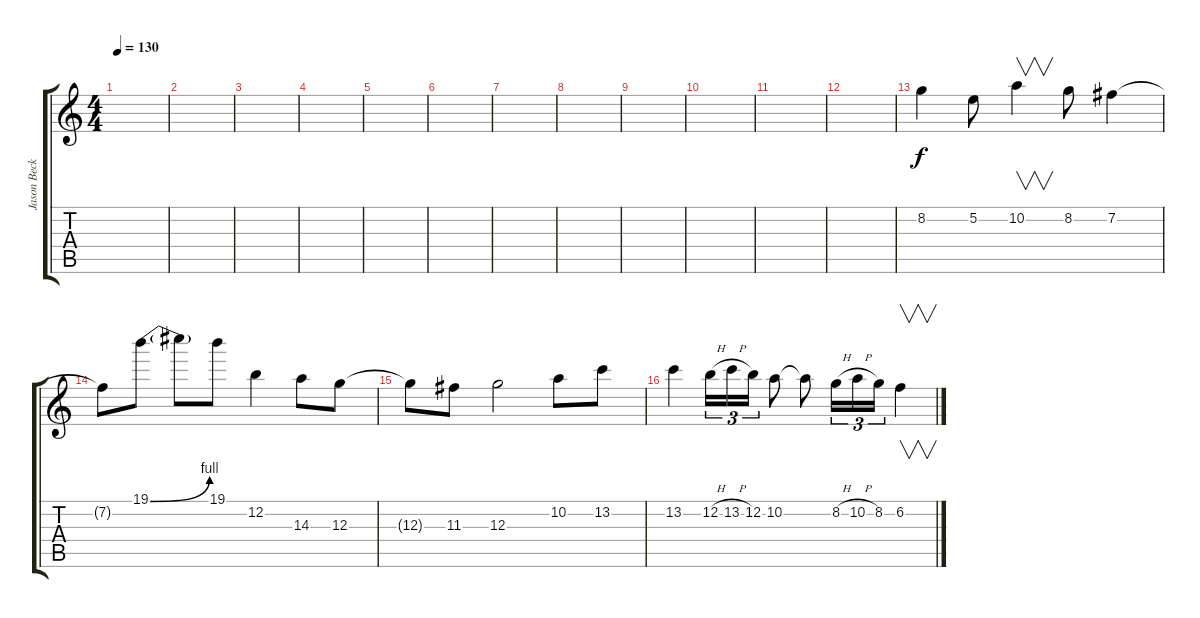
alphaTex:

\track ("Jason Becker" "Jason Beck") {instrument distortionguitar}
\staff {score tabs}
\tuning (E4 B3 G3 D3 A2 E2) {hide}
\ts (4 4)
\tempo 130
\clef g2
\ks c
|
|
|
|
|
|
|
|
|
|
|
|
8.2.4 5.2.8 10.2.4{v} 8.2.8 7.2.4 |
7.2{t}.8 19.1{be (bend 0 0 60 4)}.8 19.1{t}.8 19.1.8 12.2.4 14.3.8 12.3.8 |
12.3{t}.8 11.3.8 12.3.2 10.2.8 13.2.8 |
13.2.4 12.2{h}.16{tu (3 2)} 13.2{h}.16{tu (3 2)} 12.2.16{tu (3 2)} 10.2.8 10.2{t}.8 8.2{h}.16{tu (3 2)} 10.2{h}.16{tu (3 2)} 8.2.16{tu (3 2)} 6.2.4{v}
